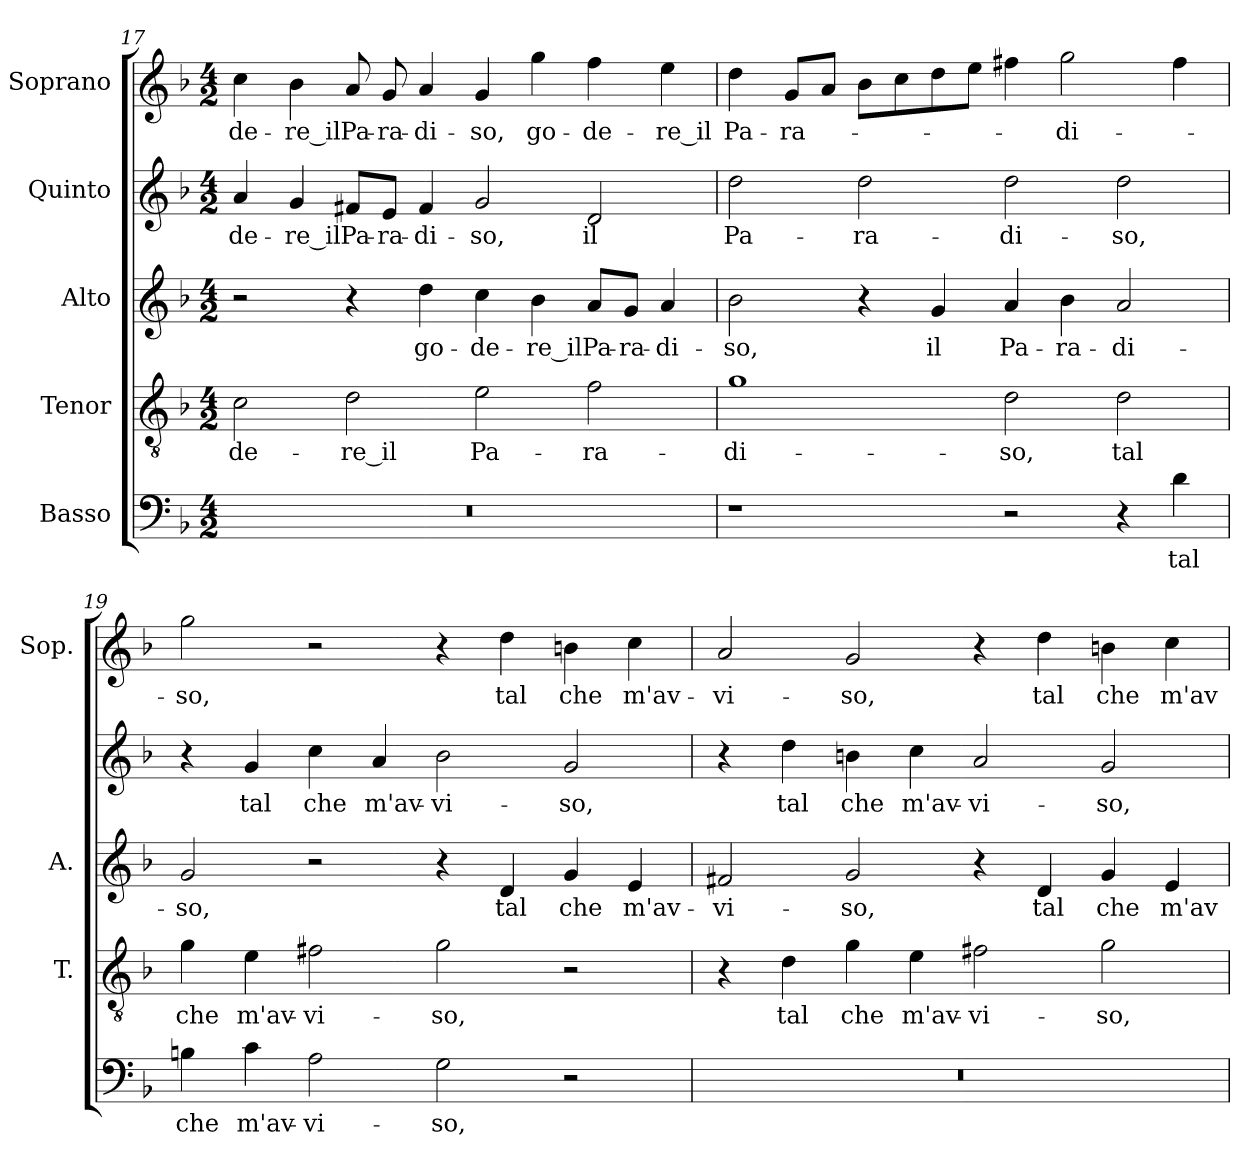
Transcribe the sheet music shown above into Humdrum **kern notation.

**kern	**text	**kern	**text	**kern	**text	**kern	**text	**kern	**text
*part5	*part5	*part4	*part4	*part3	*part3	*part2	*part2	*part1	*part1
*staff5	*staff5	*staff4	*staff4	*staff3	*staff3	*staff2	*staff2	*staff1	*staff1
*I"Basso	*	*I"Tenor	*	*I"Alto	*	*I"Quinto	*	*I"Soprano	*
*	*	*I'T.	*	*I'A.	*	*	*	*I'Sop.	*
*clefF4	*	*clefGv2	*	*clefG2	*	*clefG2	*	*clefG2	*
*	*	*ITrd7c12	*	*	*	*	*	*	*
*k[b-]	*	*k[b-]	*	*k[b-]	*	*k[b-]	*	*k[b-]	*
*F:	*	*F:	*	*F:	*	*F:	*	*F:	*
*M4/2	*	*M4/2	*	*M4/2	*	*M4/2	*	*M4/2	*
=17	=17	=17	=17	=17	=17	=17	=17	=17	=17
!LO:N:vis=1	!	!	!	!	!	!	!	!	!
!	!	!	!LO:LY:b:color=#000000	!	!	!	!	!	!
!	!	!	!	!	!	!	!LO:LY:b:color=#000000	!	!
!	!	!	!	!	!	!	!	!	!LO:LY:b:color=#000000
0r	.	2Ci\	-de-	2r	.	4ai/	-de-	4cci\	-de-
!	!	!	!	!	!	!	!LO:LY:b:color=#000000	!	!
!	!	!	!	!	!	!	!	!	!LO:LY:b:color=#000000
.	.	.	.	.	.	4gi/	-re_il	4b-i\	-re_il
!	!	!	!LO:LY:b:color=#000000	!	!	!	!	!	!
!	!	!	!	!	!	!	!LO:LY:b:color=#000000	!	!
!	!	!	!	!	!	!	!	!	!LO:LY:b:color=#000000
.	.	2Di\	-re_il	4r	.	8f#Xi/L	Pa-	8ai/	Pa-
!	!	!	!	!	!	!	!LO:LY:b:color=#000000	!	!
!	!	!	!	!	!	!	!	!	!LO:LY:b:color=#000000
.	.	.	.	.	.	8ei/J	-ra-	8gi/	-ra-
!	!	!	!	!	!LO:LY:b:color=#000000	!	!	!	!
!	!	!	!	!	!	!	!LO:LY:b:color=#000000	!	!
!	!	!	!	!	!	!	!	!	!LO:LY:b:color=#000000
.	.	.	.	4ddi\	go-	4f#i/	-di-	4ai/	-di-
!	!	!	!LO:LY:b:color=#000000	!	!	!	!	!	!
!	!	!	!	!	!LO:LY:b:color=#000000	!	!	!	!
!	!	!	!	!	!	!	!LO:LY:b:color=#000000	!	!
!	!	!	!	!	!	!	!	!	!LO:LY:b:color=#000000
.	.	2Ei\	Pa-	4cci\	-de-	2gi/	-so,	4gi/	-so,
!	!	!	!	!	!LO:LY:b:color=#000000	!	!	!	!
!	!	!	!	!	!	!	!	!	!LO:LY:b:color=#000000
.	.	.	.	4b-i\	-re_il	.	.	4ggi\	go-
!	!	!	!LO:LY:b:color=#000000	!	!	!	!	!	!
!	!	!	!	!	!LO:LY:b:color=#000000	!	!	!	!
!	!	!	!	!	!	!	!LO:LY:b:color=#000000	!	!
!	!	!	!	!	!	!	!	!	!LO:LY:b:color=#000000
.	.	2Fi\	-ra-	8ai/L	Pa-	2di/	il	4ffi\	-de-
!	!	!	!	!	!LO:LY:b:color=#000000	!	!	!	!
.	.	.	.	8gi/J	-ra-	.	.	.	.
!	!	!	!	!	!LO:LY:b:color=#000000	!	!	!	!
!	!	!	!	!	!	!	!	!	!LO:LY:b:color=#000000
.	.	.	.	4ai/	-di-	.	.	4eei\	-re_il
=18	=18	=18	=18	=18	=18	=18	=18	=18	=18
!	!	!	!LO:LY:b:color=#000000	!	!	!	!	!	!
!	!	!	!	!	!LO:LY:b:color=#000000	!	!	!	!
!	!	!	!	!	!	!	!LO:LY:b:color=#000000	!	!
!	!	!	!	!	!	!	!	!	!LO:LY:b:color=#000000
1r	.	1Gi	-di-	2b-i\	-so,	2ddi\	Pa-	4ddi\	Pa-
!	!	!	!	!	!	!	!	!	!LO:LY:b:color=#000000
.	.	.	.	.	.	.	.	8gi/L	-ra-
.	.	.	.	.	.	.	.	8ai/J	.
!	!	!	!	!	!	!	!LO:LY:b:color=#000000	!	!
.	.	.	.	4r	.	2ddi\	-ra-	8b-i\L	.
.	.	.	.	.	.	.	.	8cci\	.
!	!	!	!	!	!LO:LY:b:color=#000000	!	!	!	!
.	.	.	.	4gi/	il	.	.	8ddi\	.
.	.	.	.	.	.	.	.	8eei\J	.
!	!	!	!LO:LY:b:color=#000000	!	!	!	!	!	!
!	!	!	!	!	!LO:LY:b:color=#000000	!	!	!	!
!	!	!	!	!	!	!	!LO:LY:b:color=#000000	!	!
2r	.	2Di\	-so,	4ai/	Pa-	2ddi\	-di-	4ff#Xi\	.
!	!	!	!	!	!LO:LY:b:color=#000000	!	!	!	!
!	!	!	!	!	!	!	!	!	!LO:LY:b:color=#000000
.	.	.	.	4b-i\	-ra-	.	.	2ggi\	-di-
!	!	!	!LO:LY:b:color=#000000	!	!	!	!	!	!
!	!	!	!	!	!LO:LY:b:color=#000000	!	!	!	!
!	!	!	!	!	!	!	!LO:LY:b:color=#000000	!	!
4r	.	2Di\	tal	2ai/	-di-	2ddi\	-so,	.	.
!	!LO:LY:b:color=#000000	!	!	!	!	!	!	!	!
4di\	tal	.	.	.	.	.	.	4ff#i\	.
=19	=19	=19	=19	=19	=19	=19	=19	=19	=19
!	!LO:LY:b:color=#000000	!	!	!	!	!	!	!	!
!	!	!	!LO:LY:b:color=#000000	!	!	!	!	!	!
!	!	!	!	!	!LO:LY:b:color=#000000	!	!	!	!
!	!	!	!	!	!	!	!	!	!LO:LY:b:color=#000000
4Bni\	che	4Gi\	che	2gi/	-so,	4r	.	2ggi\	-so,
!	!LO:LY:b:color=#000000	!	!	!	!	!	!	!	!
!	!	!	!LO:LY:b:color=#000000	!	!	!	!	!	!
!	!	!	!	!	!	!	!LO:LY:b:color=#000000	!	!
4ci\	m'av-	4Ei\	m'av-	.	.	4gi/	tal	.	.
!	!LO:LY:b:color=#000000	!	!	!	!	!	!	!	!
!	!	!	!LO:LY:b:color=#000000	!	!	!	!	!	!
!	!	!	!	!	!	!	!LO:LY:b:color=#000000	!	!
2Ai\	-vi-	2F#Xi\	-vi-	2r	.	4cci\	che	2r	.
!	!	!	!	!	!	!	!LO:LY:b:color=#000000	!	!
.	.	.	.	.	.	4ai/	m'av-	.	.
!	!LO:LY:b:color=#000000	!	!	!	!	!	!	!	!
!	!	!	!LO:LY:b:color=#000000	!	!	!	!	!	!
!	!	!	!	!	!	!	!LO:LY:b:color=#000000	!	!
2Gi\	-so,	2Gi\	-so,	4r	.	2b-i\	-vi-	4r	.
!	!	!	!	!	!LO:LY:b:color=#000000	!	!	!	!
!	!	!	!	!	!	!	!	!	!LO:LY:b:color=#000000
.	.	.	.	4di/	tal	.	.	4ddi\	tal
!	!	!	!	!	!LO:LY:b:color=#000000	!	!	!	!
!	!	!	!	!	!	!	!LO:LY:b:color=#000000	!	!
!	!	!	!	!	!	!	!	!	!LO:LY:b:color=#000000
2r	.	2r	.	4gi/	che	2gi/	-so,	4bni\	che
!	!	!	!	!	!LO:LY:b:color=#000000	!	!	!	!
!	!	!	!	!	!	!	!	!	!LO:LY:b:color=#000000
.	.	.	.	4ei/	m'av-	.	.	4cci\	m'av-
!!LO:LB:g=z
=20	=20	=20	=20	=20	=20	=20	=20	=20	=20
!LO:N:vis=1	!	!	!	!	!	!	!	!	!
!	!	!	!	!	!LO:LY:b:color=#000000	!	!	!	!
!	!	!	!	!	!	!	!	!	!LO:LY:b:color=#000000
0r	.	4r	.	2f#Xi/	-vi-	4r	.	2ai/	-vi-
!	!	!	!LO:LY:b:color=#000000	!	!	!	!	!	!
!	!	!	!	!	!	!	!LO:LY:b:color=#000000	!	!
.	.	4Di\	tal	.	.	4ddi\	tal	.	.
!	!	!	!LO:LY:b:color=#000000	!	!	!	!	!	!
!	!	!	!	!	!LO:LY:b:color=#000000	!	!	!	!
!	!	!	!	!	!	!	!LO:LY:b:color=#000000	!	!
!	!	!	!	!	!	!	!	!	!LO:LY:b:color=#000000
.	.	4Gi\	che	2gi/	-so,	4bni\	che	2gi/	-so,
!	!	!	!LO:LY:b:color=#000000	!	!	!	!	!	!
!	!	!	!	!	!	!	!LO:LY:b:color=#000000	!	!
.	.	4Ei\	m'av-	.	.	4cci\	m'av-	.	.
!	!	!	!LO:LY:b:color=#000000	!	!	!	!	!	!
!	!	!	!	!	!	!	!LO:LY:b:color=#000000	!	!
.	.	2F#Xi\	-vi-	4r	.	2ai/	-vi-	4r	.
!	!	!	!	!	!LO:LY:b:color=#000000	!	!	!	!
!	!	!	!	!	!	!	!	!	!LO:LY:b:color=#000000
.	.	.	.	4di/	tal	.	.	4ddi\	tal
!	!	!	!LO:LY:b:color=#000000	!	!	!	!	!	!
!	!	!	!	!	!LO:LY:b:color=#000000	!	!	!	!
!	!	!	!	!	!	!	!LO:LY:b:color=#000000	!	!
!	!	!	!	!	!	!	!	!	!LO:LY:b:color=#000000
.	.	2Gi\	-so,	4gi/	che	2gi/	-so,	4bni\	che
!	!	!	!	!	!LO:LY:b:color=#000000	!	!	!	!
!	!	!	!	!	!	!	!	!	!LO:LY:b:color=#000000
.	.	.	.	4ei/	m'av-	.	.	4cci\	m'av-
=	=	=	=	=	=	=	=	=	=
*-	*-	*-	*-	*-	*-	*-	*-	*-	*-
